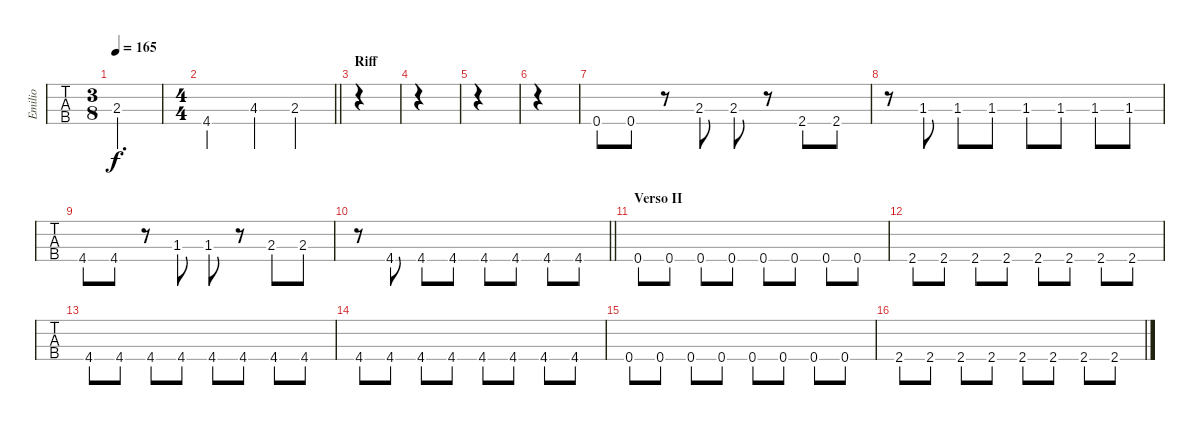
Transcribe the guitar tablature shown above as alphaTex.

\track ("Emilio" "Emilio") {instrument electricbasspick}
\staff {tabs}
\tuning (G2 D2 A1 E1) {hide}
\ts (3 8)
\tempo 165
\clef f4
\ks c
2.3{t}.4{d dy f} |
\ts (4 4)
\barLineRight lightlight
4.4.2 4.3.4 2.3.4 |
\section ("" "Riff")
|
|
|
|
0.4.8 0.4.8 r.8 2.3.8 2.3.8 r.8 2.4.8 2.4.8 |
r.8 1.3.8 1.3.8 1.3.8 1.3.8 1.3.8 1.3.8 1.3.8 |
4.4.8 4.4.8 r.8 1.3.8 1.3.8 r.8 2.3.8 2.3.8 |
\barLineRight lightlight
r.8 4.4.8 4.4.8 4.4.8 4.4.8 4.4.8 4.4.8 4.4.8 |
\section ("" "Verso II")
0.4.8 0.4.8 0.4.8 0.4.8 0.4.8 0.4.8 0.4.8 0.4.8 |
2.4.8 2.4.8 2.4.8 2.4.8 2.4.8 2.4.8 2.4.8 2.4.8 |
4.4.8 4.4.8 4.4.8 4.4.8 4.4.8 4.4.8 4.4.8 4.4.8 |
4.4.8 4.4.8 4.4.8 4.4.8 4.4.8 4.4.8 4.4.8 4.4.8 |
0.4.8 0.4.8 0.4.8 0.4.8 0.4.8 0.4.8 0.4.8 0.4.8 |
2.4.8 2.4.8 2.4.8 2.4.8 2.4.8 2.4.8 2.4.8 2.4.8
